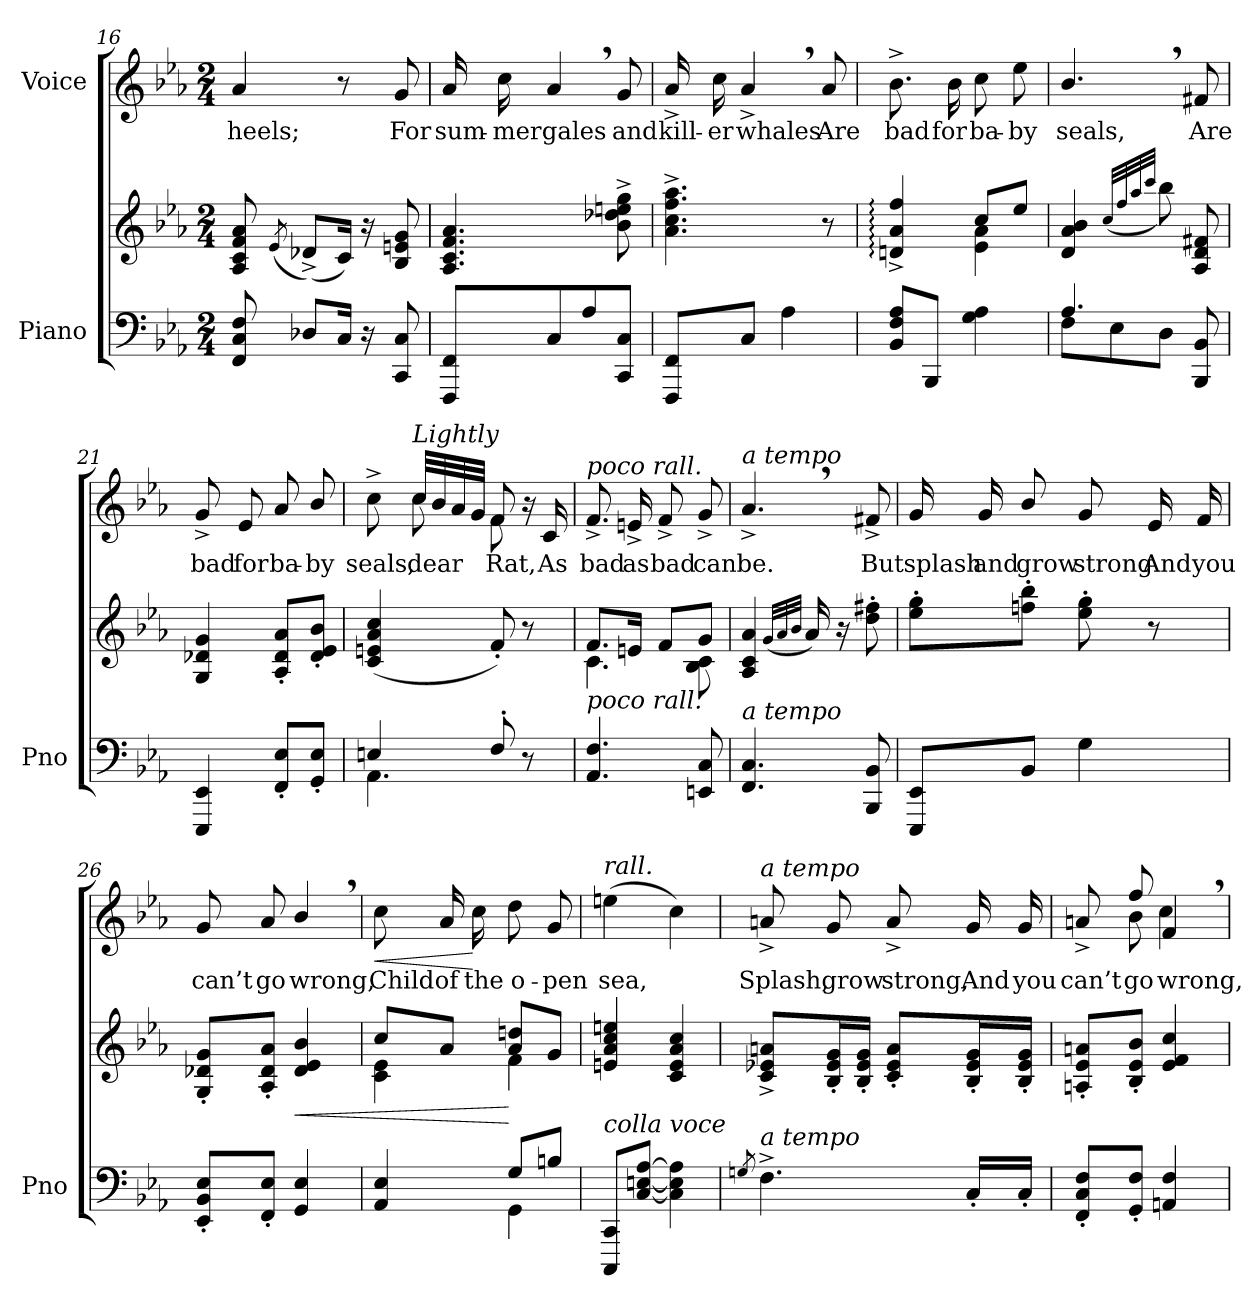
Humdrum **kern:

**kern	**kern	**dynam	**kern	**text	**dynam
*part2	*part2	*part2	*part1	*part1	*part1
*staff3	*staff2	*staff2/3	*staff1	*staff1	*staff1
*I"Piano	*	*	*I"Voice	*	*
*I'Pno	*	*	*	*	*
*clefF4	*clefG2	*	*clefG2	*	*
*k[b-e-a-]	*k[b-e-a-]	*	*k[b-e-a-]	*	*
*M2/4	*M2/4	*	*M2/4	*	*
=16	=16	=16	=16	=16	=16
!	!	!	!	!LO:LY:b	!
8FF/ 8C/ 8F/	8A-/ 8c/ 8f/ 8a-/	.	4a-/	heels;	.
.	(<8qe-/	.	.	.	.
8D-X/L	(<8d-X^/L)	.	.	.	.
16C/Jk	16c/Jk)	.	8r	.	.
16r	16r	.	.	.	.
!	!	!	!	!LO:LY:b	!
8CC/ 8C/	8B-/ 8en/ 8g/	.	8g/	For	.
!!LO:LB:g=z
=17	=17	=17	=17	=17	=17
!	!	!	!	!LO:LY:b	!
8FFF/ 8FF/L	4.A-/ 4.c/ 4.f/ 4.a-/	.	16a-/	sum-	.
!	!	!	!	!LO:LY:b	!
.	.	.	16cc\	-mer	.
!	!	!	!	!LO:LY:b	!
8C/	.	.	4a-,/	gales	.
8A-/	.	.	.	.	.
!	!	!	!	!LO:LY:b	!
8CC/ 8C/J	8b-\^ 8dd-X\^ 8een\^ 8gg\^	.	8g/	and	.
=18	=18	=18	=18	=18	=18
!	!	!	!	!LO:LY:b	!
8FFF/ 8FF/L	4.a-\^ 4.cc\^ 4.ff\^ 4.aa-\^	.	16a-^/	kill-	.
!	!	!	!	!LO:LY:b	!
.	.	.	16cc\	-er	.
!	!	!	!	!LO:LY:b	!
8C/J	.	.	4a-^,/	whales	.
4A-\	.	.	.	.	.
!	!	!	!	!LO:LY:b	!
.	8r	.	8a-/	Are	.
=19	=19	=19	=19	=19	=19
*	*^	*	*	*	*
!	!	!	!	!	!LO:LY:b	!
8BB-/ 8F/ 8A-/L	4dn/:^ 4a-/:^ 4ff/:^	4ryy	.	8.b-^\	bad	.
8BBB-/J	.	.	.	.	.	.
!	!	!	!	!	!LO:LY:b	!
.	.	.	.	16b-\	for	.
!	!	!	!	!	!LO:LY:b	!
4G\ 4A-\	8cc/L	4e-\ 4a-\	.	8cc\	ba-	.
!	!	!	!	!	!LO:LY:b	!
.	8ee-/J	.	.	8ee-\	-by	.
*	*v	*v	*	*	*	*
!!LO:LB:g=z
=20	=20	=20	=20	=20	=20
*^	*	*	*	*	*
!	!	!	!	!	!LO:LY:b	!
4.A-/	8F\L	4d/ 4a-/ 4b-/	.	4.b-,/	seals,	.
.	8E-\	.	.	.	.	.
.	.	(>32qcc/LLL	.	.	.	.
.	.	32qff/	.	.	.	.
.	.	32qaa-/	.	.	.	.
.	.	32qccc/JJJ	.	.	.	.
.	8D\J	8bb-\)	.	.	.	.
!	!	!	!	!	!LO:LY:b	!
8BBB-/ 8BB-/	8ryy	8A-/ 8d/ 8f#X/	.	8f#X/	Are	.
=21	=21	=21	=21	=21	=21	=21
!	!	!	!	!	!LO:LY:b	!
*v	*v	*	*	*	*	*
4EEE-/ 4EE-/	4G/ 4d-X/ 4g/	.	8g^/	bad	.
!	!	!	!	!LO:LY:b	!
.	.	.	8e-/	for	.
!	!	!	!	!LO:LY:b	!
8FF/' 8E-/'L	8A-/' 8d-/' 8a-/'L	.	8a-/	ba-	.
!	!	!	!	!LO:LY:b	!
8GG/' 8E-/'J	8d-/' 8e-/' 8b-/'J	.	8b-/	-by	.
=22	=22	=22	=22	=22	=22
*^	*	*	*	*	*
!	!	!	!	!	!LO:LY:b	!
*	*	*	*	*^	*	*
4En/	4.AA-\	(<4c/ 4en/ 4a-/ 4cc/	.	8cc^\	8ryy	seals,	.
!	!	!	!	!LO:TX:a:i:t=Lightly	!	!	!
!	!	!	!	!	!	!LO:LY:b	!
.	.	.	.	32cc/LLL	8cc!\	dear	.
.	.	.	.	32b-/	.	.	.
.	.	.	.	32a-/	.	.	.
.	.	.	.	32g/JJJ	.	.	.
!	!	!	!	!	!	!LO:LY:b	!
8F'/	.	8f'/)	.	8f/	8f\	Rat,	.
8r	8ryy	8r	.	16r	8ryy	.	.
!	!	!	!	!	!	!LO:LY:b	!
.	.	.	.	16c/	.	As	.
*v	*v	*	*	*v	*v	*	*
!!LO:PB:g=z
=23	=23	=23	=23	=23	=23
*	*^	*	*	*	*
!	!	!	!	!LO:TX:a:i:t=poco rall.	!	!
!LO:TX:a:i:t=poco rall.	!	!	!	!	!	!
!	!	!	!	!	!LO:LY:b	!
4.AA-/ 4.F/	8.f/L	4.c\	.	8.f^/	bad	.
!	!	!	!	!	!LO:LY:b	!
.	16en/Jk	.	.	16en^/	as	.
!	!	!	!	!	!LO:LY:b	!
.	8f/L	.	.	8f^/	bad	.
!	!	!	!	!	!LO:LY:b	!
8EEn/ 8C/	8g/J	8B-\ 8c\	.	8g^/	can	.
=24	=24	=24	=24	=24	=24	=24
!	!	!	!	!LO:TX:a:i:t=a tempo	!	!
!LO:TX:a:i:t=a tempo	!	!	!	!	!	!
!	!	!	!	!	!LO:LY:b	!
*	*v	*v	*	*	*	*
4.FF/ 4.C/	4A-/ 4c/ 4a-/	.	4.a-^,/	be.	.
.	(<32qg/LLL	.	.	.	.
.	32qa-/	.	.	.	.
.	32qb-/JJJ	.	.	.	.
.	16a-/)	.	.	.	.
.	16r	.	.	.	.
!	!	!	!	!LO:LY:b	!
8BBB-/ 8BB-/	8dd\' 8ff#X\'	.	8f#X^/	But	.
=25	=25	=25	=25	=25	=25
!	!	!	!	!LO:LY:b	!
8EEE-/ 8EE-/L	8ee-\' 8gg\'L	.	16g/	splash	.
!	!	!	!	!LO:LY:b	!
.	.	.	16g/	and	.
!	!	!	!	!LO:LY:b	!
8BB-/J	8ffn\' 8bb-\'J	.	8b-/	grow	.
!	!	!	!	!LO:LY:b	!
4G\	8ee-\' 8gg\'	.	8g/	strong	.
!	!	!	!	!LO:LY:b	!
.	8r	.	16e-/	And	.
!	!	!	!	!LO:LY:b	!
.	.	.	16f/	you	.
!!LO:LB:g=z
=26	=26	=26	=26	=26	=26
!	!	!	!	!LO:LY:b	!
8EE-/' 8BB-/' 8E-/'L	8G/' 8d-X/' 8g/'L	.	8g/	can’t	.
!	!	!	!	!LO:LY:b	!
8FF/' 8E-/'J	8A-/' 8d-/' 8a-/'J	.	8a-/	go	.
!	!	!LO:HP:b	!	!LO:LY:b	!
4GG/ 4E-/	4d-/ 4e-/ 4b-/	<	4b-,/	wrong,	.
=27	=27	=27	=27	=27	=27
*^	*^	*	*	*	*
!	!	!	!	!	!	!LO:LY:b	!LO:HP:b
4AA-/ 4E-/	4ryy	8cc/L	4c\ 4e-\	.	8cc\	Child	<
!	!	!	!	!	!	!LO:LY:b	!
.	.	8a-/J	.	.	16a-/	of	.
!	!	!	!	!	!	!LO:LY:b	!
.	.	.	.	.	16cc\	the	[
!	!	!	!	!	!	!LO:LY:b	!
8G/L	4GG\	8a-/ 8ddni/L	4f\	[	8dd\	o-	.
!	!	!	!	!	!	!LO:LY:b	!
8Bn/J	.	8g/J	.	.	8g/	-pen	.
*v	*v	*	*	*	*	*	*
*	*v	*v	*	*	*	*
=28	=28	=28	=28	=28	=28
!	!	!	!LO:TX:a:i:t=rall.	!	!
!LO:TX:a:i:t=colla voce	!	!	!	!	!
!	!	!	!	!LO:LY:b	!
8CCC/ 8CC/L	4en/ 4a-/ 4cc/ 4een/	.	(>4een\	sea,	.
[8C/ [8En/ [8A-/J	.	.	.	.	.
4C\] 4E\] 4A-\]	4c/ 4e/ 4a-/ 4cc/	.	4cc\)	.	.
!!LO:LB:g=z
=29	=29	=29	=29	=29	=29
8qGn/	.	.	.	.	.
!	!	!	!LO:TX:a:i:t=a tempo	!	!
!LO:TX:a:i:t=a tempo	!	!	!	!	!
!	!	!	!	!LO:LY:b	!
4.F^\	8c/^ 8e-X/^ 8an/^L	.	8an^/	Splash,	.
!	!	!	!	!LO:LY:b	!
.	16B-/' 16e-/' 16g/'L	.	8g/	grow	.
.	16B-/' 16e-/' 16g/'JJ	.	.	.	.
!	!	!	!	!LO:LY:b	!
.	8c/' 8e-/' 8a/'L	.	8a^/	strong,	.
!	!	!	!	!LO:LY:b	!
16C'/LL	16B-/' 16e-/' 16g/'L	.	16g/	And	.
!	!	!	!	!LO:LY:b	!
16C'/JJ	16B-/' 16e-/' 16g/'JJ	.	16g/	you	.
=30	=30	=30	=30	=30	=30
!	!	!	!	!LO:LY:b	!
*	*	*	*^	*	*
8FF/' 8C/' 8F/'L	8An/' 8e-/' 8an/'L	.	8an^/	8rddyy	can’t	.
!	!	!	!	!	!LO:LY:b	!
8GG/' 8F/'J	8B-/' 8e-/' 8b-/'J	.	8ff/	8b-\	go	.
!	!	!	!	!	!LO:LY:b	!
4AAn/ 4F/	4e-/ 4f/ 4cc/	.	4f,/	4cc\	wrong,	.
*	*	*	*v	*v	*	*
=	=	=	=	=	=
*-	*-	*-	*-	*-	*-
